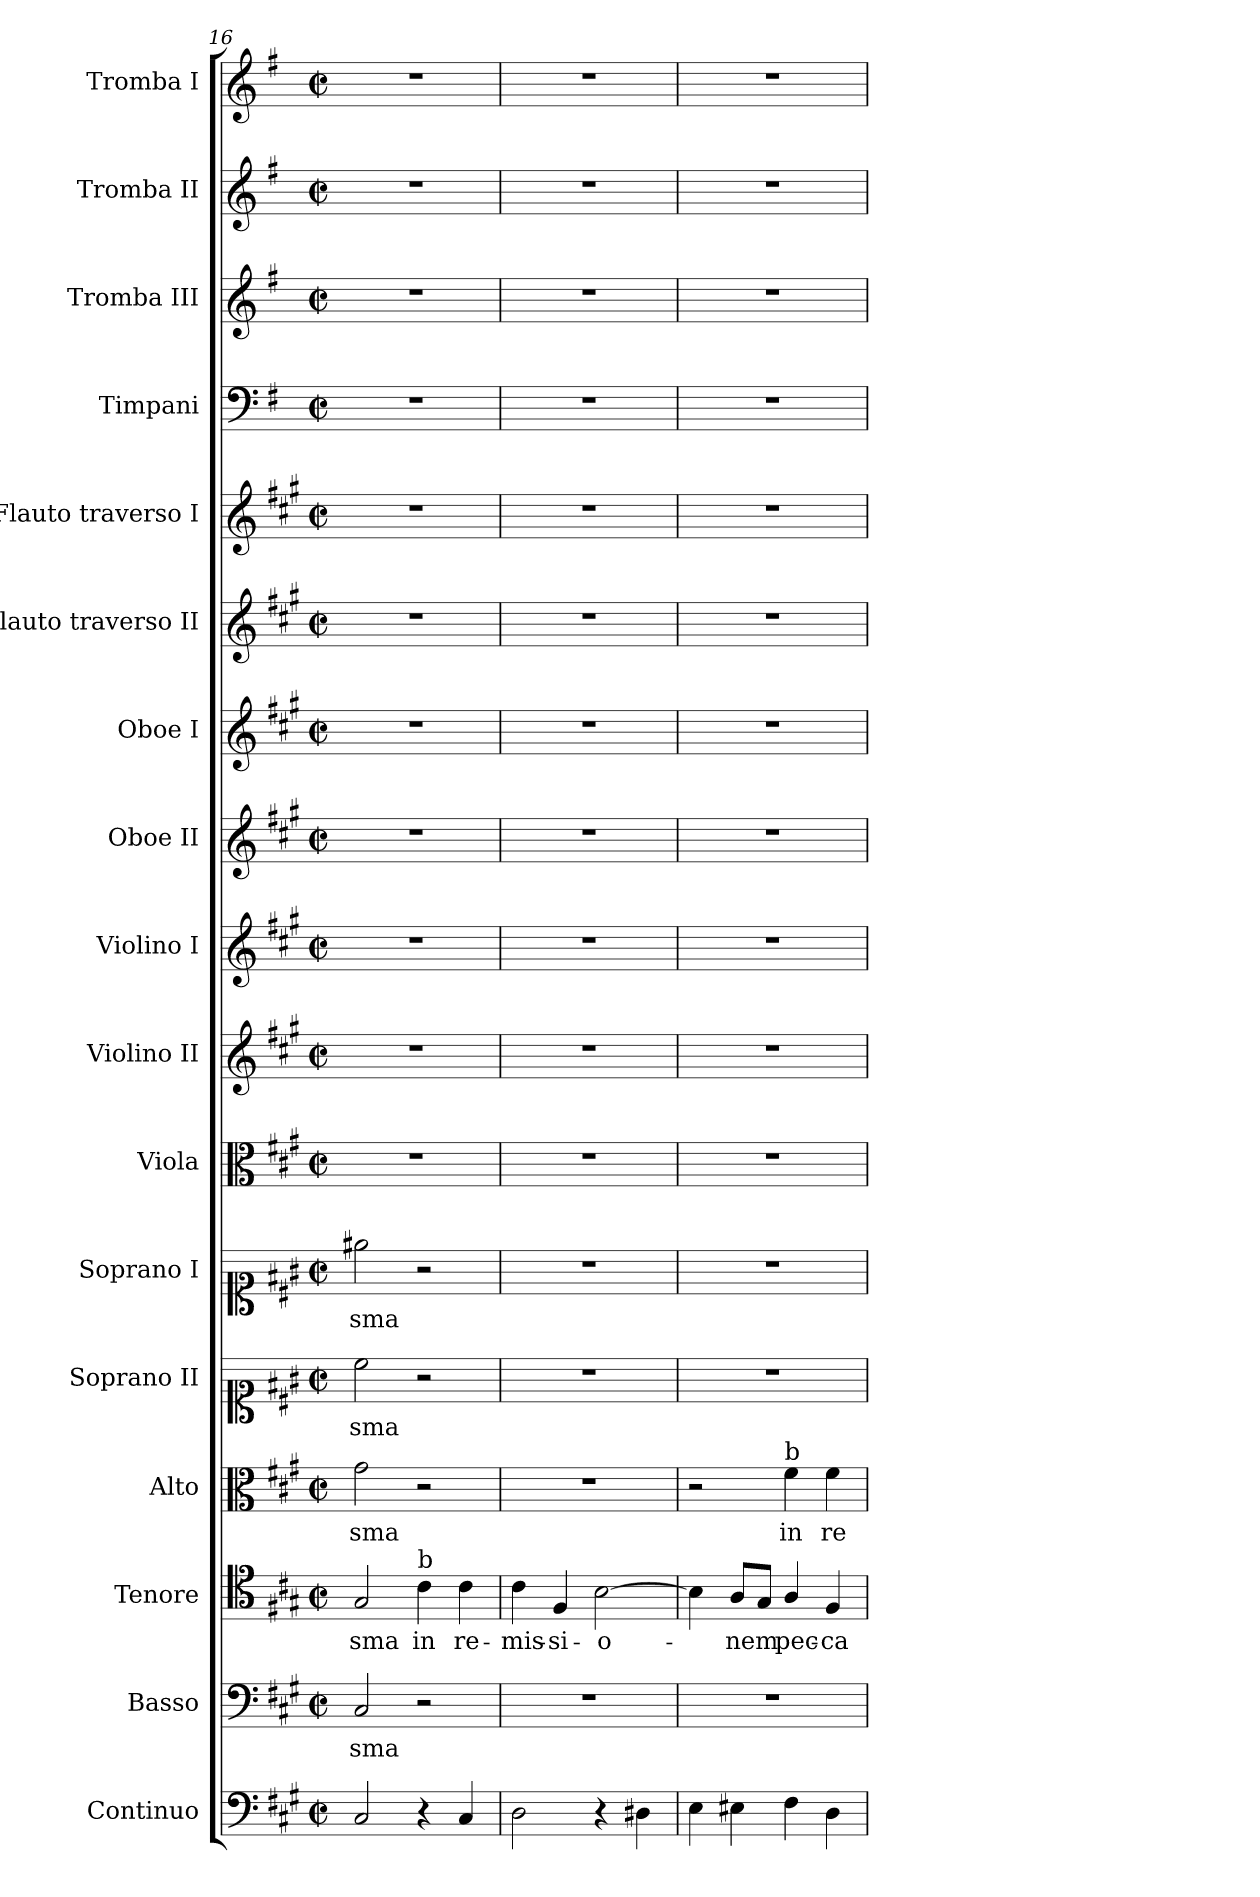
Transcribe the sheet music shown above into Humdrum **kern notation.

**kern	**kern	**text	**kern	**text	**kern	**text	**kern	**text	**kern	**text	**kern	**kern	**kern	**kern	**kern	**kern	**kern	**kern	**kern	**kern	**kern
*part17	*part16	*part16	*part15	*part15	*part14	*part14	*part13	*part13	*part12	*part12	*part11	*part10	*part9	*part8	*part7	*part6	*part5	*part4	*part3	*part2	*part1
*staff17	*staff16	*staff16	*staff15	*staff15	*staff14	*staff14	*staff13	*staff13	*staff12	*staff12	*staff11	*staff10	*staff9	*staff8	*staff7	*staff6	*staff5	*staff4	*staff3	*staff2	*staff1
*I"Continuo	*I"Basso	*	*I"Tenore	*	*I"Alto	*	*I"Soprano II	*	*I"Soprano I	*	*I"Viola	*I"Violino II	*I"Violino I	*I"Oboe II	*I"Oboe I	*I"Flauto traverso II	*I"Flauto traverso I	*I"Timpani	*I"Tromba III	*I"Tromba II	*I"Tromba I
*I'Cont.	*I'B.	*	*I'T.	*	*I'A.	*	*I'S. II	*	*I'S. I	*	*I'Vla.	*I'Vln. II	*I'Vln. I	*I'Ob. II	*I'Ob. I	*I'Fl. trv. II	*I'Fl. trv. I	*I'Timp.	*I'Tr. III	*I'Tr. II	*I'Tr. I
*clefF4	*clefF4	*	*clefC4	*	*clefC3	*	*clefC1	*	*clefC1	*	*clefC3	*clefG2	*clefG2	*clefG2	*clefG2	*clefG2	*clefG2	*clefF4	*clefG2	*clefG2	*clefG2
*	*	*	*	*	*	*	*	*	*	*	*	*	*	*	*	*	*	*ITrd-1c-2	*ITrd-1c-2	*ITrd-1c-2	*ITrd-1c-2
*k[f#c#g#]	*k[f#c#g#]	*	*k[f#c#g#]	*	*k[f#c#g#]	*	*k[f#c#g#]	*	*k[f#c#g#]	*	*k[f#c#g#]	*k[f#c#g#]	*k[f#c#g#]	*k[f#c#g#]	*k[f#c#g#]	*k[f#c#g#]	*k[f#c#g#]	*k[f#c#g#]	*k[f#c#g#]	*k[f#c#g#]	*k[f#c#g#]
*M2/2	*M2/2	*	*M2/2	*	*M2/2	*	*M2/2	*	*M2/2	*	*M2/2	*M2/2	*M2/2	*M2/2	*M2/2	*M2/2	*M2/2	*M2/2	*M2/2	*M2/2	*M2/2
*met(c|)	*met(c|)	*	*met(c|)	*	*met(c|)	*	*met(c|)	*	*met(c|)	*	*met(c|)	*met(c|)	*met(c|)	*met(c|)	*met(c|)	*met(c|)	*met(c|)	*met(c|)	*met(c|)	*met(c|)	*met(c|)
=16	=16	=16	=16	=16	=16	=16	=16	=16	=16	=16	=16	=16	=16	=16	=16	=16	=16	=16	=16	=16	=16
2C#/	2C#/	-sma	2G#/	-sma	2g#\	-sma	2cc#\	-sma	2ee#X\	-sma	1r	1r	1r	1r	1r	1r	1r	1r	1r	1r	1r
!	!	!	!LO:TX:a:t=b	!	!	!	!	!	!	!	!	!	!	!	!	!	!	!	!	!	!
4r	2r	.	4c#\	in	2r	.	2r	.	2r	.	.	.	.	.	.	.	.	.	.	.	.
4C#/	.	.	4c#\	re-	.	.	.	.	.	.	.	.	.	.	.	.	.	.	.	.	.
=17	=17	=17	=17	=17	=17	=17	=17	=17	=17	=17	=17	=17	=17	=17	=17	=17	=17	=17	=17	=17	=17
2D\	1r	.	4c#\	-mis-	1r	.	1r	.	1r	.	1r	1r	1r	1r	1r	1r	1r	1r	1r	1r	1r
.	.	.	4F#/	-si-	.	.	.	.	.	.	.	.	.	.	.	.	.	.	.	.	.
4r	.	.	[2B\	-o-	.	.	.	.	.	.	.	.	.	.	.	.	.	.	.	.	.
4D#X\	.	.	.	.	.	.	.	.	.	.	.	.	.	.	.	.	.	.	.	.	.
=18	=18	=18	=18	=18	=18	=18	=18	=18	=18	=18	=18	=18	=18	=18	=18	=18	=18	=18	=18	=18	=18
4E\	1r	.	4B\]	.	2r	.	1r	.	1r	.	1r	1r	1r	1r	1r	1r	1r	1r	1r	1r	1r
4E#X\	.	.	8A/L	-nem	.	.	.	.	.	.	.	.	.	.	.	.	.	.	.	.	.
.	.	.	8G#/J	.	.	.	.	.	.	.	.	.	.	.	.	.	.	.	.	.	.
!	!	!	!	!	!LO:TX:a:t=b	!	!	!	!	!	!	!	!	!	!	!	!	!	!	!	!
4F#\	.	.	4A/	pec-	4f#\	in	.	.	.	.	.	.	.	.	.	.	.	.	.	.	.
4D\	.	.	4F#/	-ca-	4f#\	re-	.	.	.	.	.	.	.	.	.	.	.	.	.	.	.
=	=	=	=	=	=	=	=	=	=	=	=	=	=	=	=	=	=	=	=	=	=
*-	*-	*-	*-	*-	*-	*-	*-	*-	*-	*-	*-	*-	*-	*-	*-	*-	*-	*-	*-	*-	*-
